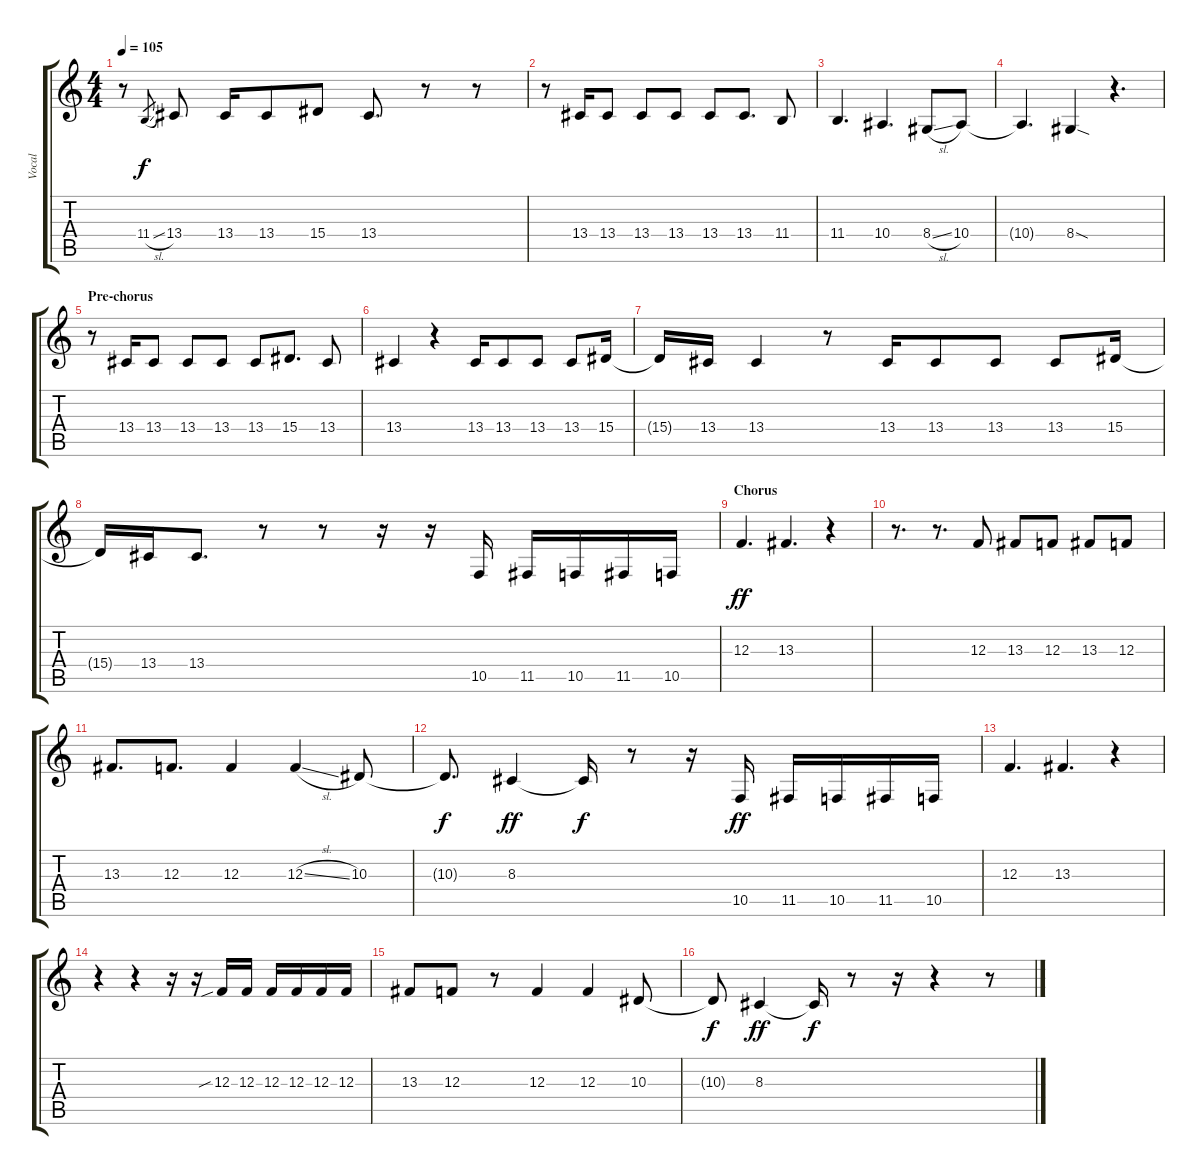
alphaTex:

\track ("Vocal" "Vocal") {instrument violin}
\staff {score tabs}
\tuning (D4 A3 F3 C3 G2 C2) {hide}
\ts (4 4)
\tempo 105
\clef g2
\ks c
r.8{dy f} 11.4{sl}.8{gr} 13.4.8 13.4.16 13.4.8 15.4.8 13.4.8{d} r.8 r.8 |
r.8 13.4.16 13.4.8 13.4.8 13.4.8 13.4.8 13.4.8{d} 11.4.8 |
11.4.4{d} 10.4.4{d} 8.4{sl}.8 10.4.8 |
10.4{t}.4{d} 8.4{sod}.4 r.4{d} |
\section ("" "Pre-chorus")
r.8 13.4.16 13.4.8 13.4.8 13.4.8 13.4.8 15.4.8{d} 13.4.8 |
13.4.4 r.4 13.4.16 13.4.8 13.4.8 13.4.8 15.4.16 |
15.4{t}.16 13.4.16 13.4.4 r.8 13.4.16 13.4.8 13.4.8 13.4.8 15.4.16 |
15.4{t}.16 13.4.16 13.4.8{d} r.8 r.8 r.16 r.16 10.5.16 11.5.16 10.5.16 11.5.16 10.5.16 |
\section ("" "Chorus")
12.3.4{d dy ff} 13.3.4{d} r.4 |
r.8{d} r.8{d} 12.3.8 13.3.8 12.3.8 13.3.8 12.3.8 |
13.3.8{d} 12.3.8{d} 12.3.4 12.3{sl}.4 10.3.8 |
10.3{t}.8{d dy f} 8.3.4{dy ff} 8.3{t}.16{dy f} r.8 r.16 10.5.16{dy ff} 11.5.16 10.5.16 11.5.16 10.5.16 |
12.3.4{d} 13.3.4{d} r.4 |
r.4 r.4 r.16 r.16 12.3{sib}.16 12.3.16 12.3.16 12.3.16 12.3.16 12.3.16 |
13.3.8 12.3.8 r.8 12.3.4 12.3.4 10.3.8 |
10.3{t}.8{dy f} 8.3.4{dy ff} 8.3{t}.16{dy f} r.8 r.16 r.4 r.8
